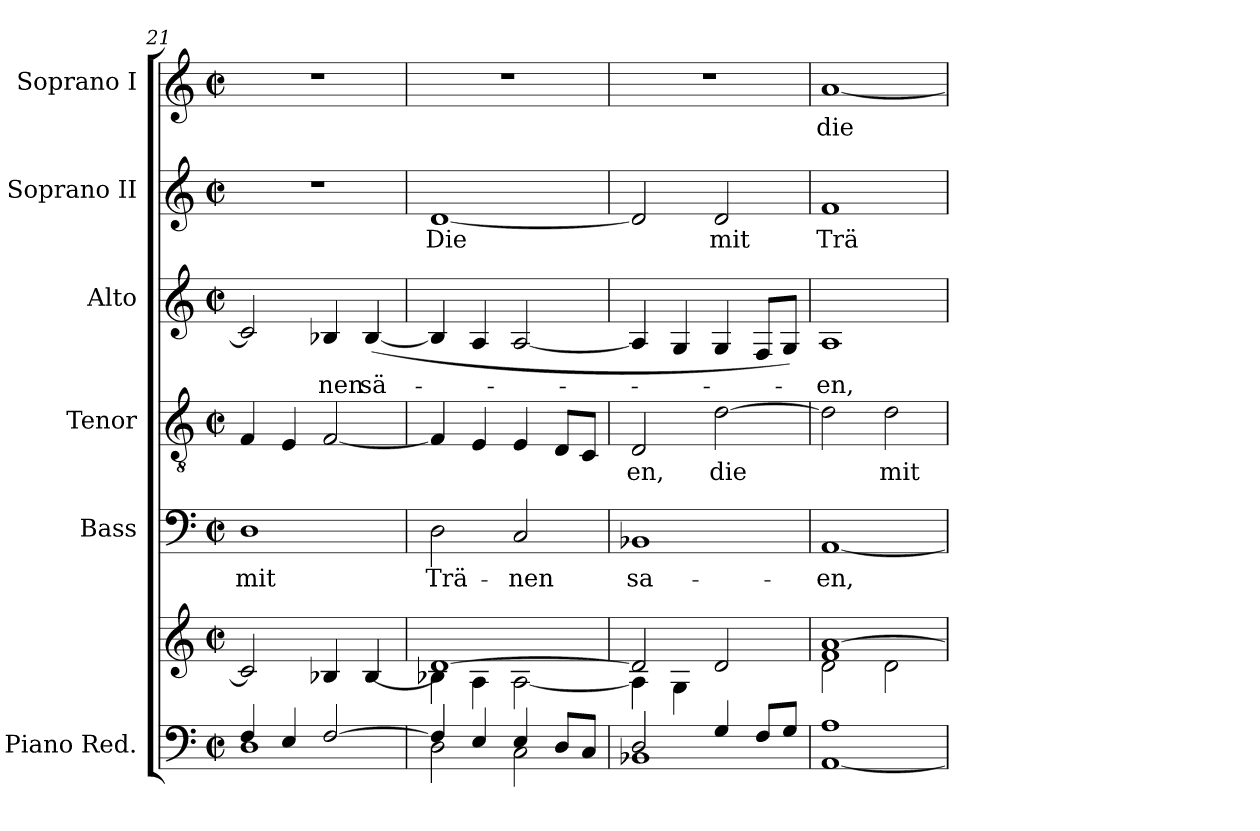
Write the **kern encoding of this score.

**kern	**kern	**kern	**text	**kern	**text	**kern	**text	**kern	**text	**kern	**text
*part6	*part6	*part5	*part5	*part4	*part4	*part3	*part3	*part2	*part2	*part1	*part1
*staff7	*staff6	*staff5	*staff5	*staff4	*staff4	*staff3	*staff3	*staff2	*staff2	*staff1	*staff1
*I"Piano Red.	*	*I"Bass	*	*I"Tenor	*	*I"Alto	*	*I"Soprano II	*	*I"Soprano I	*
*	*	*I'B	*	*I'T	*	*I'A	*	*I'S II	*	*I'S I	*
*clefF4	*clefG2	*clefF4	*	*clefGv2	*	*clefG2	*	*clefG2	*	*clefG2	*
*	*	*ITrd7c12	*	*ITrd7c12	*	*	*	*	*	*	*
*k[]	*k[]	*k[]	*	*k[]	*	*k[]	*	*k[]	*	*k[]	*
*C:	*C:	*C:	*	*C:	*	*C:	*	*C:	*	*C:	*
*M2/2	*M2/2	*M2/2	*	*M2/2	*	*M2/2	*	*M2/2	*	*M2/2	*
*met(c|)	*met(c|)	*met(c|)	*	*met(c|)	*	*met(c|)	*	*met(c|)	*	*met(c|)	*
=21	=21	=21	=21	=21	=21	=21	=21	=21	=21	=21	=21
*^	*	*	*	*	*	*	*	*	*	*	*
!	!	!	!	!LO:LY:b:color=#000000	!	!	!	!	!	!	!	!
4Fi/	1Di	2ci/]	1DDi	mit	4FFi/	.	2ci/]	.	1r	.	1r	.
4Ei/	.	.	.	.	4EEi/	.	.	.	.	.	.	.
!	!	!	!	!	!	!	!	!LO:LY:b:color=#000000	!	!	!	!
[>2Fi/	.	4B-Xi/	.	.	[<2FFi/	.	4B-Xi/	-nen	.	.	.	.
!	!	!	!	!	!	!	!	!LO:LY:b:color=#000000	!	!	!	!
.	.	[<4B-i/	.	.	.	.	([<4B-i/	sä-	.	.	.	.
=22	=22	=22	=22	=22	=22	=22	=22	=22	=22	=22	=22	=22
*	*	*^	*	*	*	*	*	*	*	*	*	*
!	!	!	!	!	!LO:LY:b:color=#000000	!	!	!	!	!	!	!	!
!	!	!	!	!	!	!	!	!	!	!	!LO:LY:b:color=#000000	!	!
4Fi/]	2Di\	[>1di	4B-Xi\]	2DDi\	Trä-	4FFi/]	.	4B-i/]	.	[<1di	Die	1r	.
4Ei/	.	.	4Ai\	.	.	4EEi/	.	4Ai/	.	.	.	.	.
!	!	!	!	!	!LO:LY:b:color=#000000	!	!	!	!	!	!	!	!
4Ei/	2Ci\	.	[<2Ai\	2CCi/	-nen	4EEi/	.	[<2Ai/	.	.	.	.	.
8Di/L	.	.	.	.	.	8DDi/L	.	.	.	.	.	.	.
8Ci/J	.	.	.	.	.	8CCi/J	.	.	.	.	.	.	.
!!LO:LB:g=z
=23	=23	=23	=23	=23	=23	=23	=23	=23	=23	=23	=23	=23	=23
!	!	!	!	!	!LO:LY:b:color=#000000	!	!	!	!	!	!	!	!
!	!	!	!	!	!	!	!LO:LY:b:color=#000000	!	!	!	!	!	!
2Di/	1BB-Xi	2di/]	4Ai\]	1BBB-Xi	sa-	2DDi/	-en,	4Ai/]	.	2di/]	.	1r	.
.	.	.	4Gi\	.	.	.	.	4Gi/	.	.	.	.	.
!	!	!	!	!	!	!	!LO:LY:b:color=#000000	!	!	!	!	!	!
!	!	!	!	!	!	!	!	!	!	!	!LO:LY:b:color=#000000	!	!
4Gi/	.	2di/	2ryy	.	.	[>2Di\	die	4Gi/	.	2di/	mit	.	.
8Fi/L	.	.	.	.	.	.	.	8Fi/L	.	.	.	.	.
8Gi/J	.	.	.	.	.	.	.	8Gi/J)	.	.	.	.	.
=24	=24	=24	=24	=24	=24	=24	=24	=24	=24	=24	=24	=24	=24
!	!	!	!	!	!LO:LY:b:color=#000000	!	!	!	!	!	!	!	!
!	!	!	!	!	!	!	!	!	!LO:LY:b:color=#000000	!	!	!	!
!	!	!	!	!	!	!	!	!	!	!	!LO:LY:b:color=#000000	!	!
!	!	!	!	!	!	!	!	!	!	!	!	!	!LO:LY:b:color=#000000
1Ai	[<1AAi	1fi [>1ai	2di\	[<1AAAi	-en,	2Di\]	.	1Ai	-en,	1fi	Trä-	[<1ai	die
!	!	!	!	!	!	!	!LO:LY:b:color=#000000	!	!	!	!	!	!
.	.	.	2di\	.	.	2Di\	mit	.	.	.	.	.	.
*v	*v	*	*	*	*	*	*	*	*	*	*	*	*
*	*v	*v	*	*	*	*	*	*	*	*	*	*
=	=	=	=	=	=	=	=	=	=	=	=
*-	*-	*-	*-	*-	*-	*-	*-	*-	*-	*-	*-
